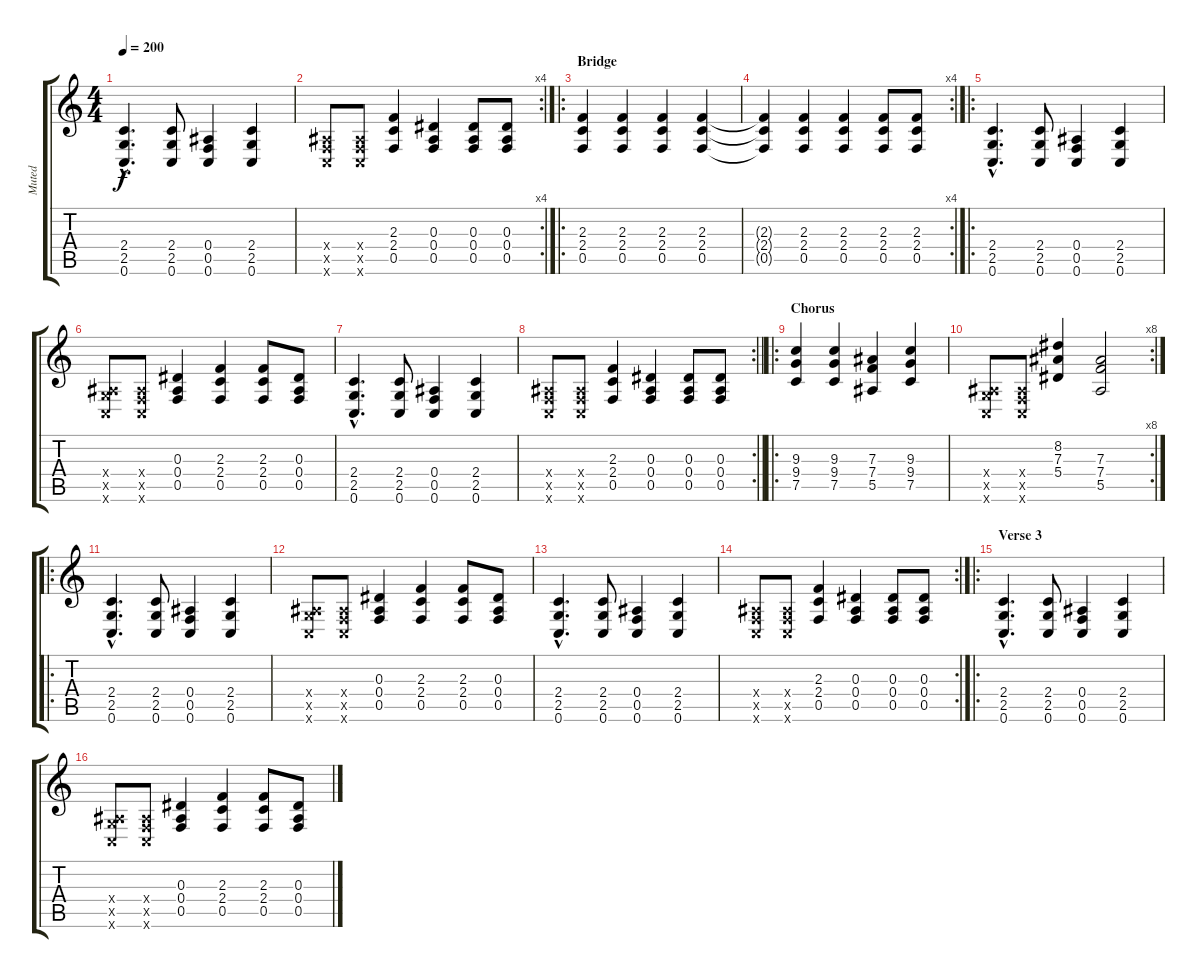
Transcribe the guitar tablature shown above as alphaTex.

\track ("Muted" "Muted") {instrument electricguitarmuted}
\staff {score tabs}
\tuning (C4 G3 Eb3 Bb2 F2 C2) {hide}
\ts (4 4)
\tempo 200
\clef g2
\ks c
(2.4{hac} 2.5{hac} 0.6{hac}).4{d dy f} (2.4 2.5 0.6).8 (0.4 0.5 0.6).4 (2.4 2.5 0.6).4 |
\rc 4
(0.4{x} 0.5{x} 0.6{x}).8 (0.4{x} 0.5{x} 0.6{x}).8 (2.3 2.4 0.5).4 (0.3 0.4 0.5).4 (0.3 0.4 0.5).8 (0.3 0.4 0.5).8 |
\ro
\section ("" "Bridge")
(2.3 2.4 0.5).4 (2.3 2.4 0.5).4 (2.3 2.4 0.5).4 (2.3 2.4 0.5).4 |
\rc 4
(2.3{t} 2.4{t} 0.5{t}).4 (2.3 2.4 0.5).4 (2.3 2.4 0.5).4 (2.3 2.4 0.5).8 (2.3 2.4 0.5).8 |
\ro
(2.4{hac} 2.5{hac} 0.6{hac}).4{d} (2.4 2.5 0.6).8 (0.4 0.5 0.6).4 (2.4 2.5 0.6).4 |
(0.4{x} 2.5{x} 0.6{x}).8 (0.4{x} 0.5{x} 0.6{x}).8 (0.3 0.4 0.5).4 (2.3 2.4 0.5).4 (2.3 2.4 0.5).8 (0.3 0.4 0.5).8 |
(2.4{hac} 2.5{hac} 0.6{hac}).4{d} (2.4 2.5 0.6).8 (0.4 0.5 0.6).4 (2.4 2.5 0.6).4 |
\rc 2
\barLineRight lightlight
(0.4{x} 0.5{x} 0.6{x}).8 (0.4{x} 0.5{x} 0.6{x}).8 (2.3 2.4 0.5).4 (0.3 0.4 0.5).4 (0.3 0.4 0.5).8 (0.3 0.4 0.5).8 |
\ro
\section ("" "Chorus")
(9.3 9.4 7.5).4 (9.3 9.4 7.5).4 (7.3 7.4 5.5).4 (9.3 9.4 7.5).4 |
\rc 8
(0.4{x} 2.5{x} 0.6{x}).8 (0.4{x} 0.5{x} 0.6{x}).8 (8.2 7.3 5.4).4 (7.3 7.4 5.5).2 |
\ro
(2.4{hac} 2.5{hac} 0.6{hac}).4{d} (2.4 2.5 0.6).8 (0.4 0.5 0.6).4 (2.4 2.5 0.6).4 |
(0.4{x} 2.5{x} 0.6{x}).8 (0.4{x} 0.5{x} 0.6{x}).8 (0.3 0.4 0.5).4 (2.3 2.4 0.5).4 (2.3 2.4 0.5).8 (0.3 0.4 0.5).8 |
(2.4{hac} 2.5{hac} 0.6{hac}).4{d} (2.4 2.5 0.6).8 (0.4 0.5 0.6).4 (2.4 2.5 0.6).4 |
\rc 2
(0.4{x} 0.5{x} 0.6{x}).8 (0.4{x} 0.5{x} 0.6{x}).8 (2.3 2.4 0.5).4 (0.3 0.4 0.5).4 (0.3 0.4 0.5).8 (0.3 0.4 0.5).8 |
\ro
\section ("" "Verse 3")
(2.4{hac} 2.5{hac} 0.6{hac}).4{d} (2.4 2.5 0.6).8 (0.4 0.5 0.6).4 (2.4 2.5 0.6).4 |
(0.4{x} 2.5{x} 0.6{x}).8 (0.4{x} 0.5{x} 0.6{x}).8 (0.3 0.4 0.5).4 (2.3 2.4 0.5).4 (2.3 2.4 0.5).8 (0.3 0.4 0.5).8
